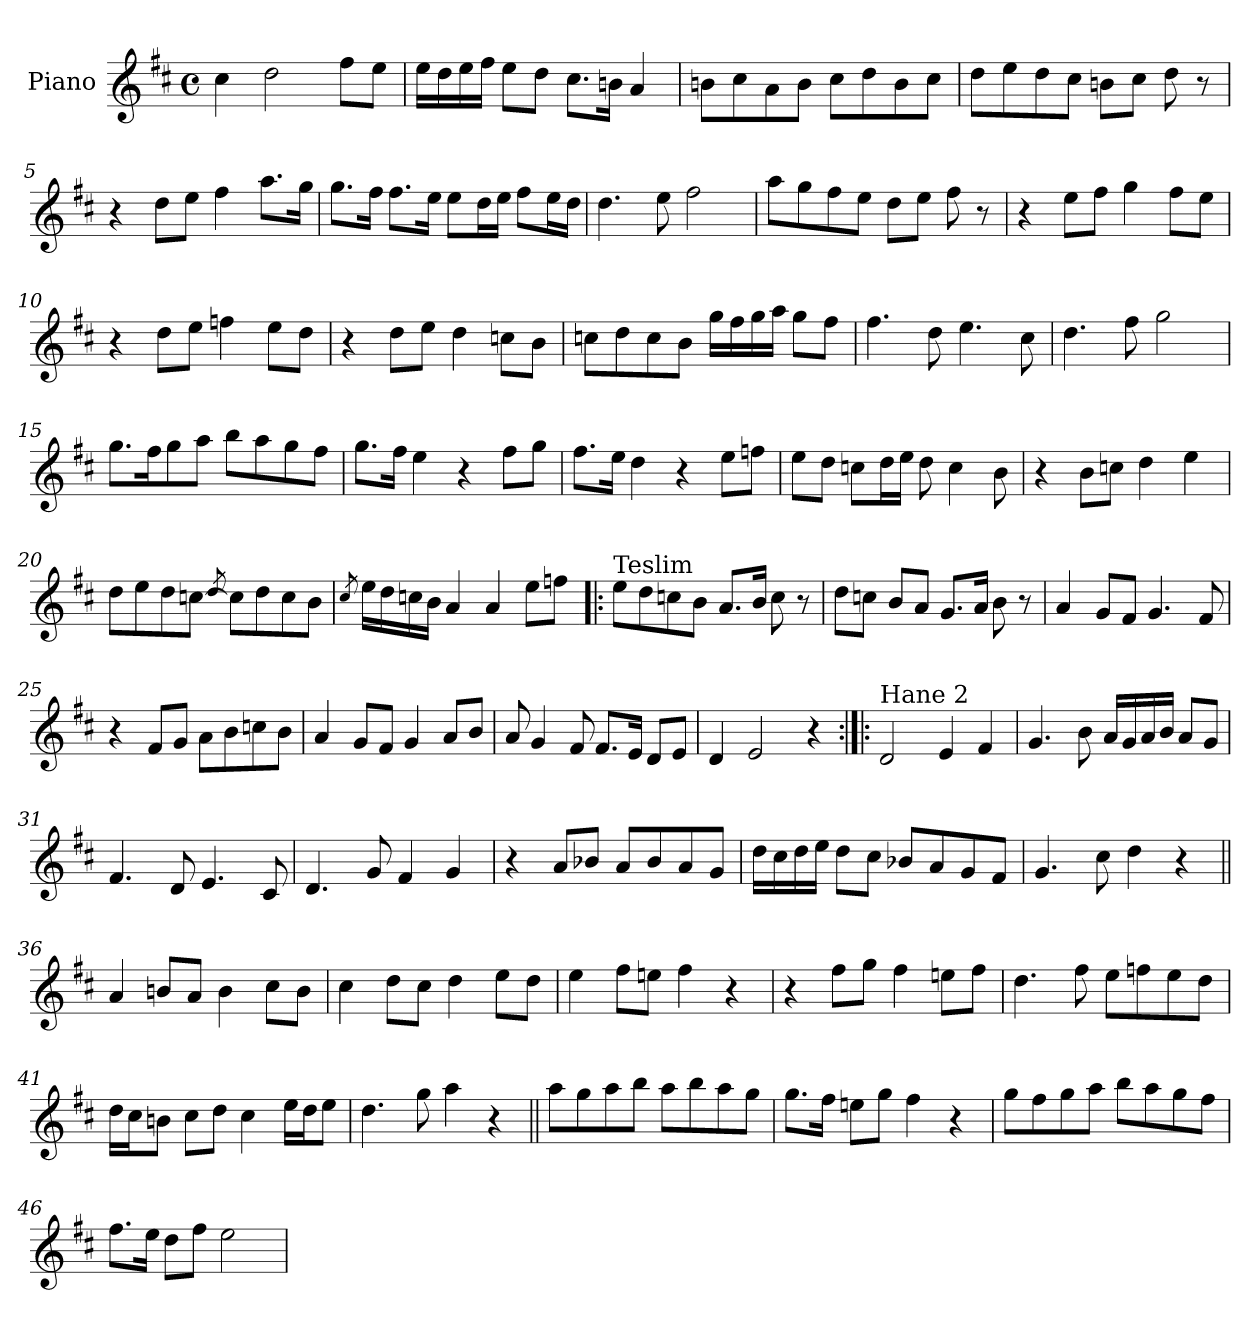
**kern
*part1
*staff1
*I"Piano
*I'Pno.
*clefG2
*k[f#c#]
*M4/4
*met(c)
=1
4cc#\
2dd\
8ff#\L
8ee\J
=2
16ee\LL
16dd\
16ee\
16ff#\JJ
8ee\L
8dd\J
8.cc#\L
16bn\Jk
4a/
=3
8bn\L
8cc#\
8a\
8b\J
8cc#\L
8dd\
8b\
8cc#\J
=4
8dd\L
8ee\
8dd\
8cc#\J
8bn\L
8cc#\J
8dd\
8r
=5
4r
8dd\L
8ee\J
4ff#\
8.aa\L
16gg\Jk
!!LO:LB:g=z
=6
8.gg\L
16ff#\Jk
8.ff#\L
16ee\Jk
8ee\L
16dd\L
16ee\JJ
8ff#\L
16ee\L
16dd\JJ
=7
4.dd\
8ee\
2ff#\
=8
8aa\L
8gg\
8ff#\
8ee\J
8dd\L
8ee\J
8ff#\
8r
=9
4r
8ee\L
8ff#\J
4gg\
8ff#\L
8ee\J
=10
4r
8dd\L
8ee\J
4ffn\
8ee\L
8dd\J
=11
4r
8dd\L
8ee\J
4dd\
8ccn\L
8b\J
!!LO:LB:g=z
=12
8ccn\L
8dd\
8cc\
8b\J
16gg\LL
16ff#\
16gg\
16aa\JJ
8gg\L
8ff#\J
=13
4.ff#\
8dd\
4.ee\
8cc#\
=14
4.dd\
8ff#\
2gg\
=15
8.gg\L
16ff#\K
8gg\
8aa\J
8bb\L
8aa\
8gg\
8ff#\J
=16
8.gg\L
16ff#\Jk
4ee\
4r
8ff#\L
8gg\J
!!LO:LB:g=z
=17
8.ff#\L
16ee\Jk
4dd\
4r
8ee\L
8ffn\J
=18
8ee\L
8dd\J
8ccn\L
16dd\L
16ee\JJ
8dd\
4cc\
8b\
=19
4r
8b\L
8ccn\J
4dd\
4ee\
=20
8dd\L
8ee\
8dd\
[8ccn\J
8qdd/
8cc\L]
8dd\
8cc\
8b\J
=21
8qcc#/
16ee\LL
16dd\
16ccn\
16b\JJ
4a/
4a/
8ee\L
8ffn\J
!!LO:LB:g=z
=22!|:
!LO:TX:a:t=Teslim
8ee\L
8dd\
8ccn\
8b\J
8.a/L
16b/Jk
8cc\
8r
=23
8dd\L
8ccn\J
8b/L
8a/J
8.g/L
16a/Jk
8b\
8r
=24
4a/
8g/L
8f#/J
4.g/
8f#/
=25
4r
8f#/L
8g/J
8a\L
8b\
8ccn\
8b\J
=26
4a/
8g/L
8f#/J
4g/
8a/L
8b/J
!!LO:LB:g=z
=27
8a/
4g/
8f#/
8.f#/L
16e/Jk
8d/L
8e/J
=28
4d/
2e/
4r
=29:|!|:
!LO:TX:a:t=Hane 2
2d/
4e/
4f#/
=30
4.g/
8b\
16a/LL
16g/
16a/
16b/JJ
8a/L
8g/J
=31
4.f#/
8d/
4.e/
8c#/
=32
4.d/
8g/
4f#/
4g/
!!LO:LB:g=z
=33
4r
8a/L
8b-X/J
8a/L
8b-/
8a/
8g/J
=34
16dd\LL
16cc#\
16dd\
16ee\JJ
8dd\L
8cc#\J
8b-X/L
8a/
8g/
8f#/J
=35
4.g/
8cc#\
4dd\
4r
=36||
4a/
8bn/L
8a/J
4b\
8cc#\L
8b\J
=37
4cc#\
8dd\L
8cc#\J
4dd\
8ee\L
8dd\J
=38
4ee\
8ff#\L
8een\J
4ff#\
4r
!!LO:LB:g=z
=39
4r
8ff#\L
8gg\J
4ff#\
8een\L
8ff#\J
=40
4.dd\
8ff#\
8ee\L
8ffn\
8ee\
8dd\J
=41
16dd\LL
16cc#\J
8bn\J
8cc#\L
8dd\J
4cc#\
16ee\LL
16dd\J
8ee\J
=42
4.dd\
8gg\
4aa\
4r
=43||
8aa\L
8gg\
8aa\
8bb\J
8aa\L
8bb\
8aa\
8gg\J
!!LO:LB:g=z
=44
8.gg\L
16ff#\Jk
8een\L
8gg\J
4ff#\
4r
=45
8gg\L
8ff#\
8gg\
8aa\J
8bb\L
8aa\
8gg\
8ff#\J
=46
8.ff#\L
16ee\Jk
8dd\L
8ff#\J
2ee\
=
*-
